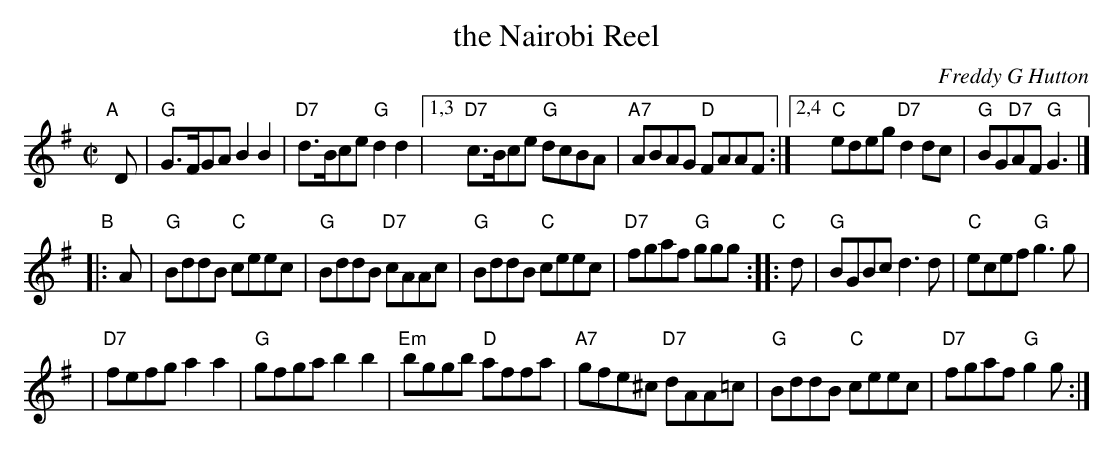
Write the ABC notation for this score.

X:1
T: the Nairobi Reel
C: Freddy G Hutton
M: C|
L: 1/8
K: G
"A"[|] D \
| "G"G>FGA B2B2 | "D7"d>Bce "G"d2d2 |1,3 "D7"c>Bce "G"dcBA | "A7"ABAG "D"FAAF :|2,4 "C"edeg "D7"d2dc | "G"BG"D7"AF "G"G3 |]
"B"\
|: A | "G"BddB "C"ceec | "G"BddB "D7"cAAc | "G"BddB "C"ceec | "D7"fgaf "G"ggg "C":: d | "G"BGBc d3d | "C"ecef "G"g3g |
| "D7"fefg a2a2 | "G"gfga b2b2 | "Em"bggb "D"affa | "A7"gfe^c "D7"dAA=c | "G"BddB "C"ceec | "D7"fgaf "G"g2g :|
